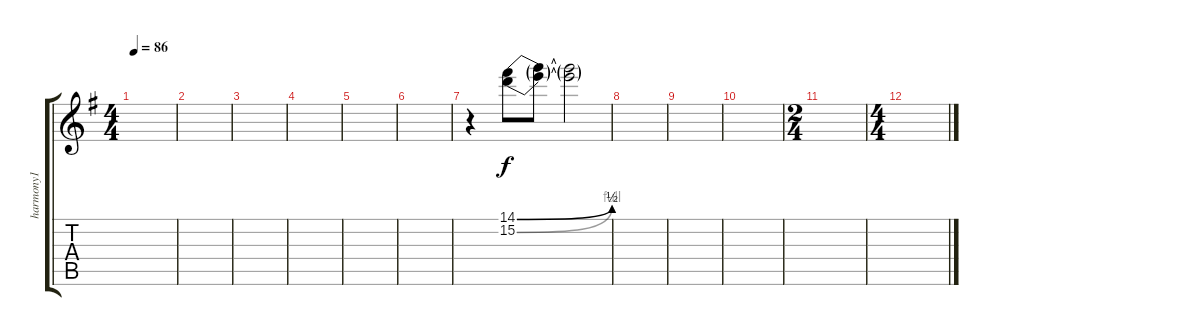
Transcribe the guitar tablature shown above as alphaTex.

\track ("harmony1" "harmony1") {instrument distortionguitar}
\staff {score tabs}
\tuning (E4 B3 G3 D3 A2 E2) {hide}
\ts (4 4)
\tempo 86
\clef g2
\ks eminor
|
|
|
|
|
|
r.4 (14.1{be (bend 0 0 60 2)} 15.2{be (bend 0 0 60 4)}).8 (14.1{t} 15.2{t}).8 (14.1{t} 15.2{t}).2 |
|
|
|
\ts (2 4)
|
\ts (4 4)
